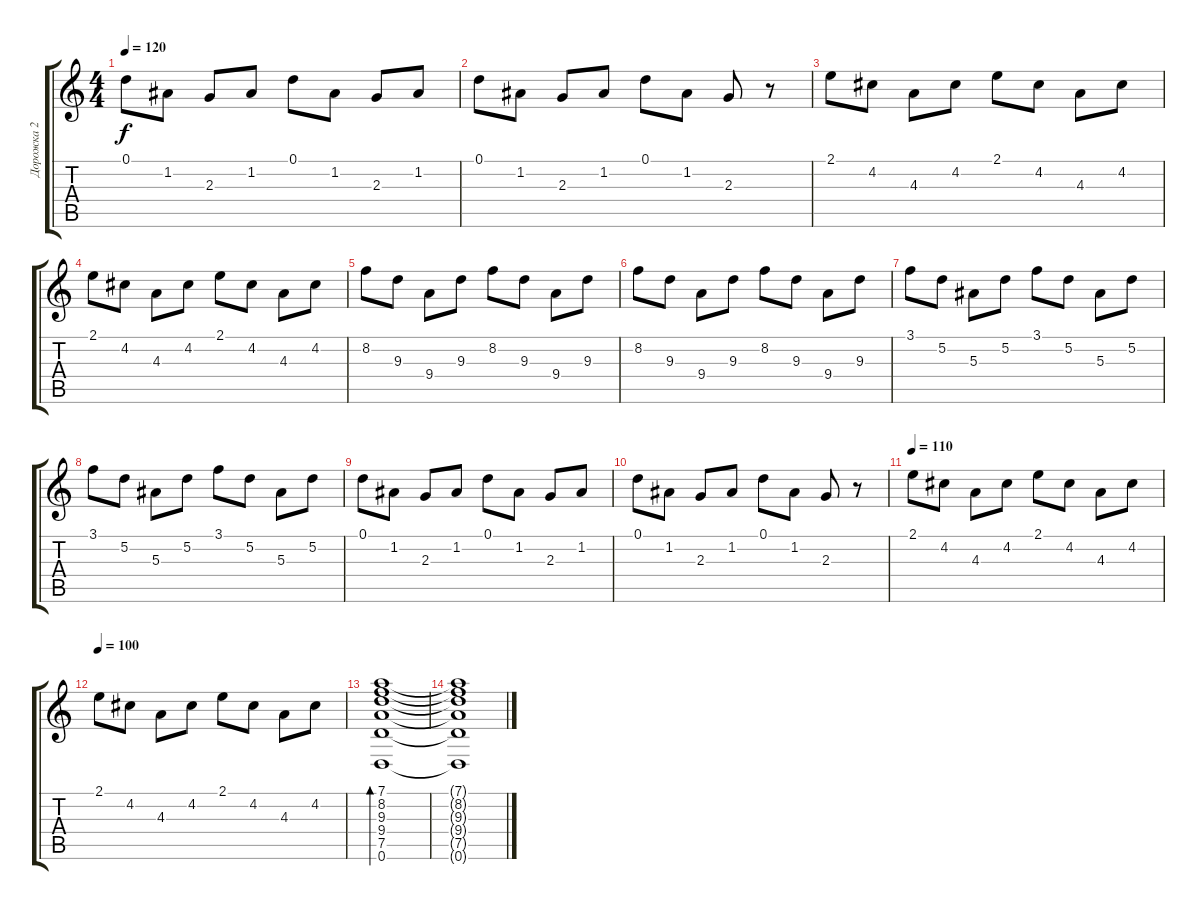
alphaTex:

\track ("Дорожка 2" "Дорожка 2") {instrument acousticguitarsteel}
\staff {score tabs}
\tuning (D4 A3 F3 C3 G2 D2) {hide}
\ts (4 4)
\tempo 120
\clef g2
\ks c
0.1.8{dy f} 1.2.8 2.3.8 1.2.8 0.1.8 1.2.8 2.3.8 1.2.8 |
0.1.8 1.2.8 2.3.8 1.2.8 0.1.8 1.2.8 2.3.8 r.8 |
2.1.8 4.2.8 4.3.8 4.2.8 2.1.8 4.2.8 4.3.8 4.2.8 |
2.1.8 4.2.8 4.3.8 4.2.8 2.1.8 4.2.8 4.3.8 4.2.8 |
8.2.8 9.3.8 9.4.8 9.3.8 8.2.8 9.3.8 9.4.8 9.3.8 |
8.2.8 9.3.8 9.4.8 9.3.8 8.2.8 9.3.8 9.4.8 9.3.8 |
3.1.8 5.2.8 5.3.8 5.2.8 3.1.8 5.2.8 5.3.8 5.2.8 |
3.1.8 5.2.8 5.3.8 5.2.8 3.1.8 5.2.8 5.3.8 5.2.8 |
0.1.8 1.2.8 2.3.8 1.2.8 0.1.8 1.2.8 2.3.8 1.2.8 |
0.1.8 1.2.8 2.3.8 1.2.8 0.1.8 1.2.8 2.3.8 r.8 |
\tempo 110
2.1.8 4.2.8 4.3.8 4.2.8 2.1.8 4.2.8 4.3.8 4.2.8 |
\tempo 100
2.1.8 4.2.8 4.3.8 4.2.8 2.1.8 4.2.8 4.3.8 4.2.8 |
(7.1 8.2 9.3 9.4 7.5 0.6).1{bd 480} |
(7.1{t} 8.2{t} 9.3{t} 9.4{t} 7.5{t} 0.6{t}).1
